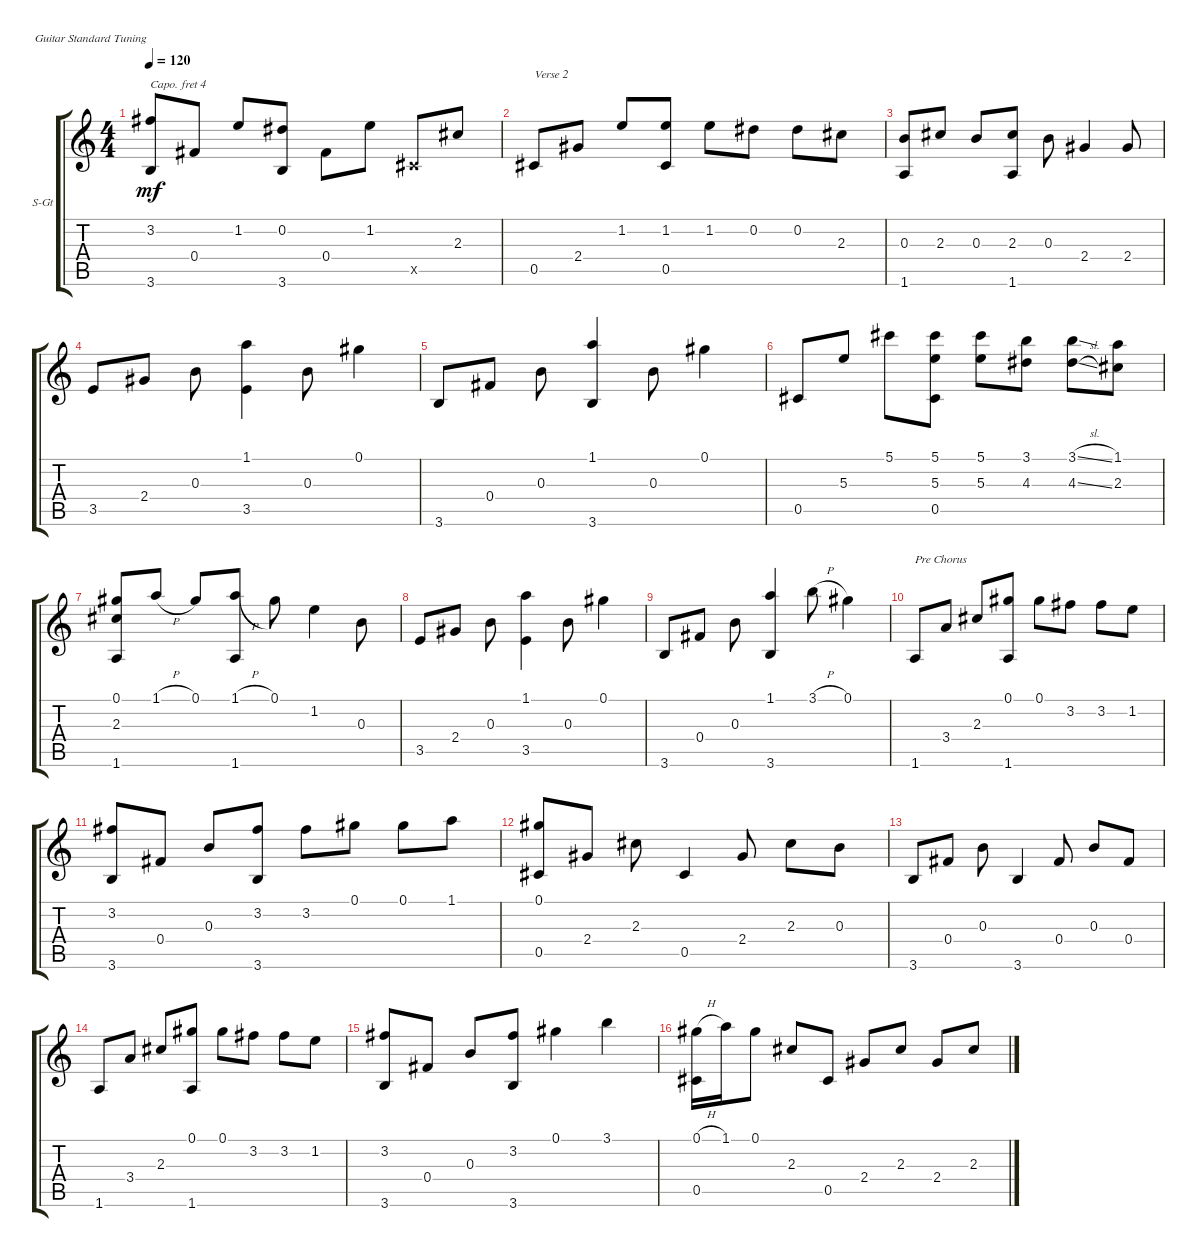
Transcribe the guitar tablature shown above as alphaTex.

\defaultSystemsLayout 4
\bracketExtendMode groupsimilarinstruments
\firstSystemTrackNameOrientation horizontal
\otherSystemsTrackNameOrientation horizontal
\track ("Steel Guitar" "S-Gt") {instrument acousticguitarsteel}
\staff {score tabs}
\capo 4
\tuning (E4 B3 G3 D3 A2 E2)
\ts (4 4)
\tempo 120
\clef g2
\ks c
(3.2 3.6).8{dy mf} 0.4.8 1.2.8 (0.2 3.6).8 0.4.8 1.2.8 0.5{x}.8 2.3.8 |
0.5.8{txt "Verse 2"} 2.4.8 1.2.8 (1.2 0.5).8 1.2.8 0.2.8 0.2.8 2.3.8 |
(0.3 1.6).8 2.3.8 0.3.8 (2.3 1.6).8 0.3.8 2.4.4 2.4.8 |
3.5.8 2.4.8 0.3.8 (1.1 3.5).4 0.3.8 0.1.4 |
3.6.8 0.4.8 0.3.8 (1.1 3.6).4 0.3.8 0.1.4 |
0.5.8 5.3.8 5.1.8 (5.3 5.1 0.5).8 (5.3 5.1).8 (3.1 4.3).8 (3.1{sl} 4.3{sl}).8 (1.1 2.3).8 |
(1.6 2.3 0.1).8 1.1{h}.8 0.1.8 (1.1{h} 1.6).8 0.1.8 1.2.4 0.3.8 |
3.5.8 2.4.8 0.3.8 (1.1 3.5).4 0.3.8 0.1.4 |
3.6.8 0.4.8 0.3.8 (1.1 3.6).4 3.1{h}.8 0.1.4 |
1.6.8{txt "Pre Chorus"} 3.4.8 2.3.8 (1.6 0.1).8 0.1.8 3.2.8 3.2.8 1.2.8 |
(3.2 3.6).8 0.4.8 0.3.8 (3.2 3.6).8 3.2.8 0.1.8 0.1.8 1.1.8 |
(0.5 0.1).8 2.4.8 2.3.8 0.5.4 2.4.8 2.3.8 0.3.8 |
3.6.8 0.4.8 0.3.8 3.6.4 0.4.8 0.3.8 0.4.8 |
1.6.8 3.4.8 2.3.8 (1.6 0.1).8 0.1.8 3.2.8 3.2.8 1.2.8 |
(3.2 3.6).8 0.4.8 0.3.8 (3.2 3.6).8 0.1.4 3.1.4 |
(0.1{h} 0.5).16 1.1.16 0.1.8 2.3.8 0.5.8 2.4.8 2.3.8 2.4.8 2.3.8
